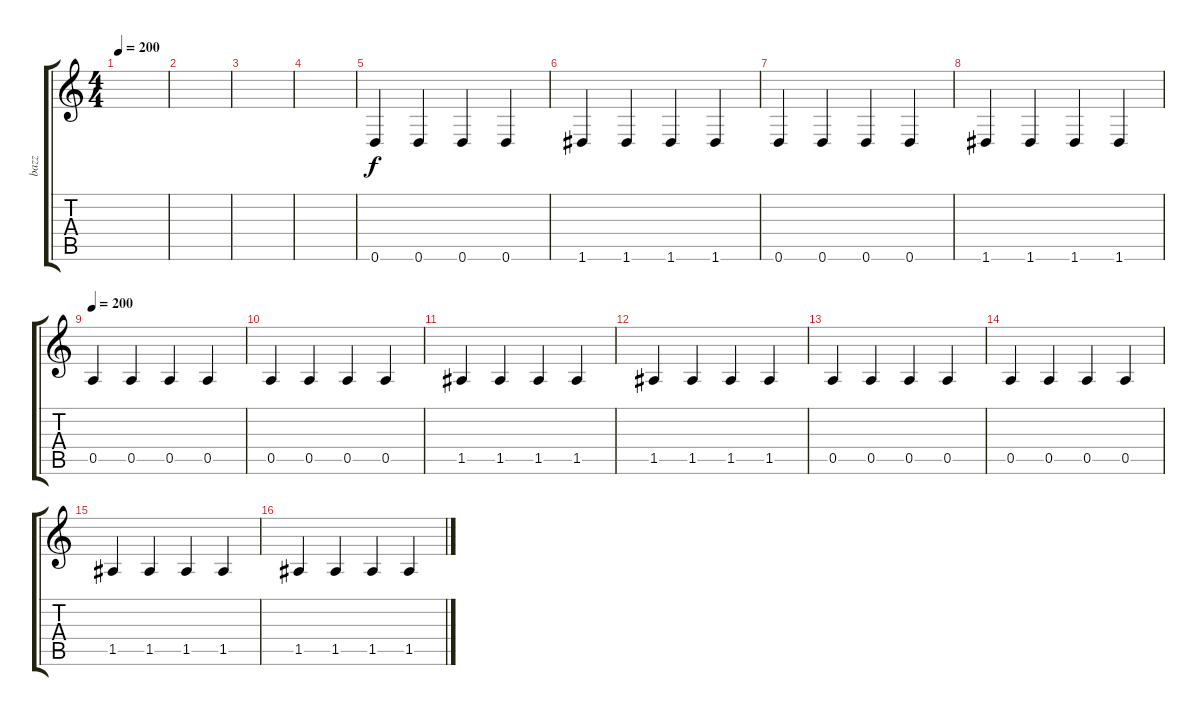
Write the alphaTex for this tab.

\track ("bazz" "bazz") {instrument electricbassfinger}
\staff {score tabs}
\tuning (E4 B3 G3 D3 A2 D2) {hide}
\ts (4 4)
\tempo 200
\tempo 180
\tempo 200
\clef g2
\ks c
|
|
|
|
0.6.4 0.6.4 0.6.4 0.6.4 |
1.6.4 1.6.4 1.6.4 1.6.4 |
0.6.4 0.6.4 0.6.4 0.6.4 |
1.6.4 1.6.4 1.6.4 1.6.4 |
\tempo 200
0.5.4 0.5.4 0.5.4 0.5.4 |
0.5.4 0.5.4 0.5.4 0.5.4 |
1.5.4 1.5.4 1.5.4 1.5.4 |
1.5.4 1.5.4 1.5.4 1.5.4 |
0.5.4 0.5.4 0.5.4 0.5.4 |
0.5.4 0.5.4 0.5.4 0.5.4 |
1.5.4 1.5.4 1.5.4 1.5.4 |
1.5.4 1.5.4 1.5.4 1.5.4
